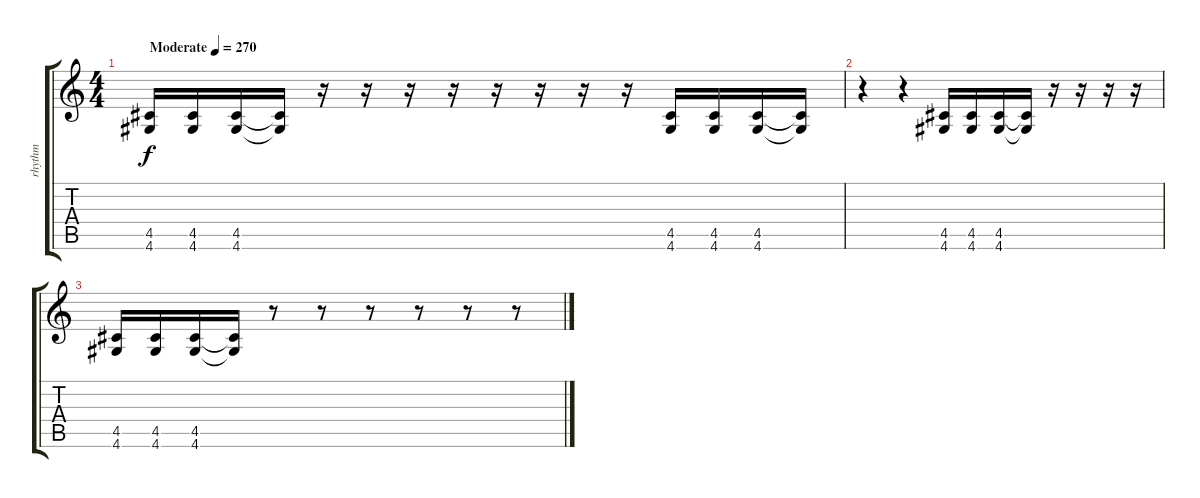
\track ("rhythm" "rhythm") {instrument distortionguitar}
\staff {score tabs}
\tuning (E4 B3 G3 D3 A2 E2) {hide}
\ts (4 4)
\tempo (270 "Moderate")
\clef g2
\ks c
(4.5 4.6).16{dy f instrument distortionguitar} (4.5 4.6).16 (4.5 4.6).16 (4.5{t} 4.6{t}).16 r.16 r.16 r.16 r.16 r.16 r.16 r.16 r.16 (4.5 4.6).16 (4.5 4.6).16 (4.5 4.6).16 (4.5{t} 4.6{t}).16 |
r.4 r.4 (4.5 4.6).16 (4.5 4.6).16 (4.5 4.6).16 (4.5{t} 4.6{t}).16 r.16 r.16 r.16 r.16 |
(4.5 4.6).16 (4.5 4.6).16 (4.5 4.6).16 (4.5{t} 4.6{t}).16 r.8 r.8 r.8 r.8 r.8 r.8
